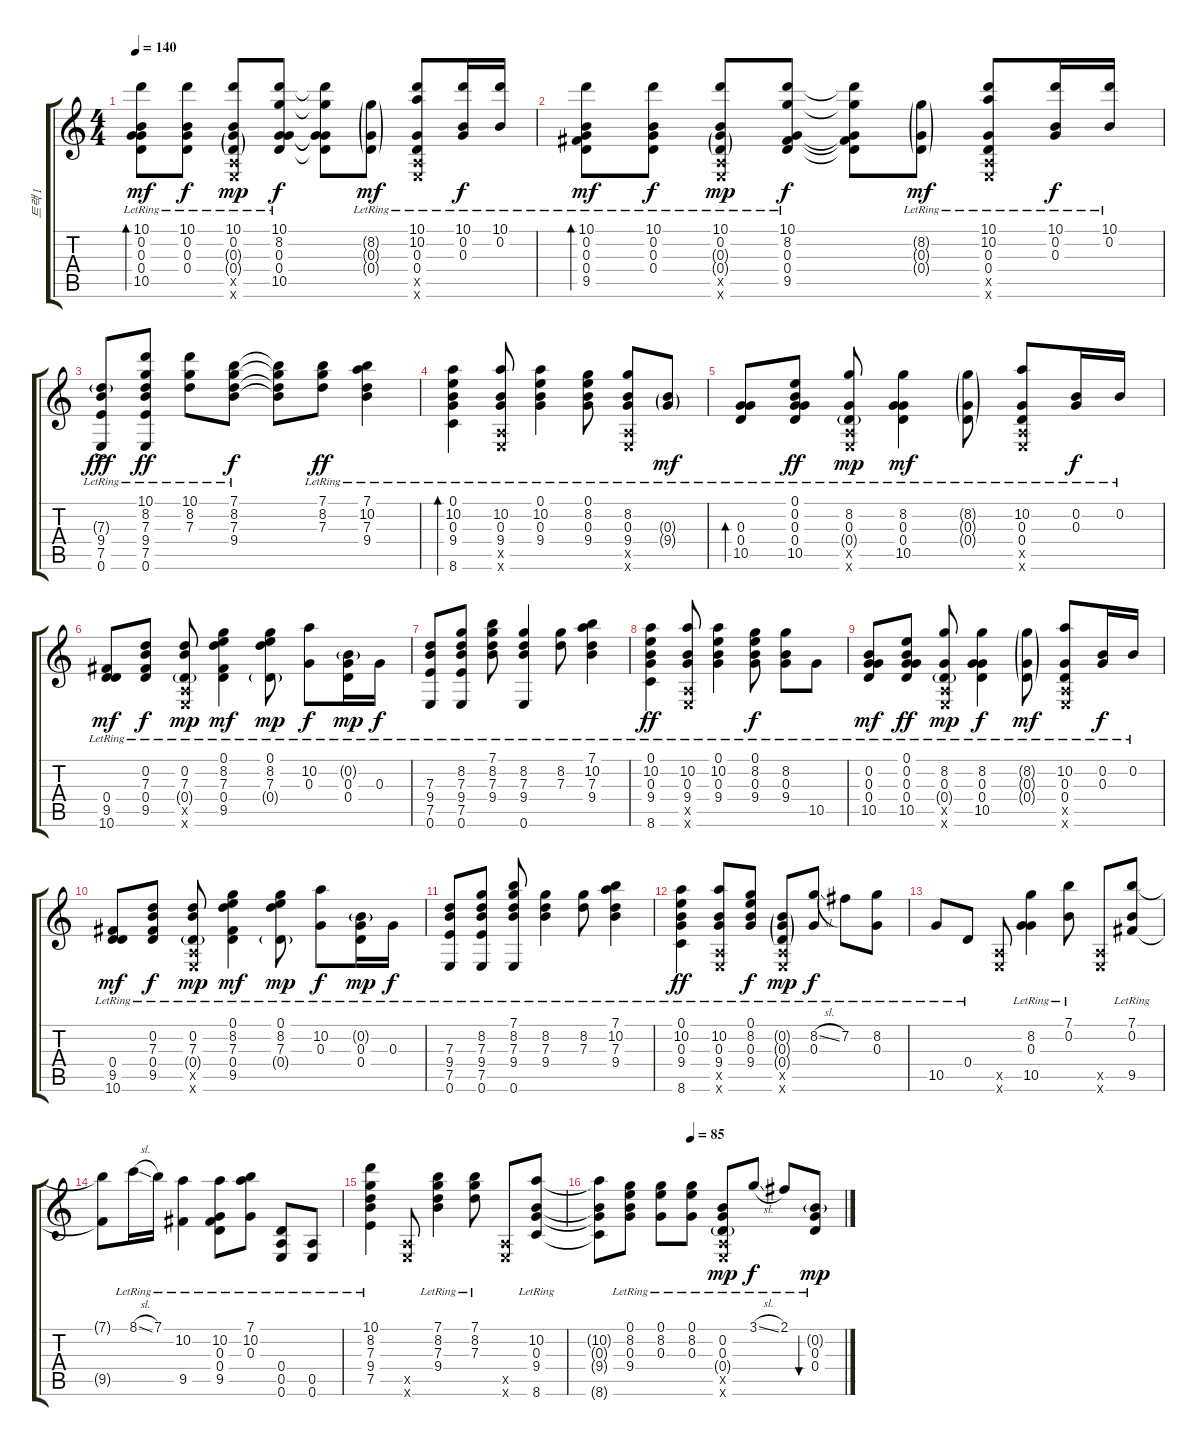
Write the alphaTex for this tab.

\track ("트랙 1" "트랙 1") {instrument acousticguitarsteel}
\staff {score tabs}
\tuning (E4 B3 G3 D3 A2 E2) {hide}
\ts (4 4)
\tempo 140
\clef g2
\ks c
(10.1{lr} 0.2{lr} 0.3{lr} 0.4{lr} 10.5{lr}).8{bd 60 dy mf} (10.1{lr} 0.2{lr} 0.3{lr} 0.4{lr}).8{dy f} (10.1{lr} 0.2{lr} 0.3{g lr} 0.4{g lr} 0.5{x} 0.6{x}).8{dy mp} (10.1{lr} 8.2{lr} 0.3{lr} 0.4{lr} 10.5{lr}).8{dy f} (10.1{t} 8.2{t} 0.3{t} 0.4{t} 10.5{t}).8 (8.2{g lr} 0.3{g lr} 0.4{g lr}).8{dy mf} (10.1{lr} 10.2{lr} 0.3{lr} 0.4{lr} 0.5{x} 0.6{x}).8 (10.1{lr} 0.2{lr} 0.3{lr}).16{dy f} (10.1{lr} 0.2{lr}).16 |
(10.1{lr} 0.2{lr} 0.3{lr} 0.4{lr} 9.5{lr}).8{bd 60 dy mf} (10.1{lr} 0.2{lr} 0.3{lr} 0.4{lr}).8{dy f} (10.1{lr} 0.2{lr} 0.3{g lr} 0.4{g lr} 0.5{x} 0.6{x}).8{dy mp} (10.1{lr} 8.2{lr} 0.3{lr} 0.4{lr} 9.5{lr}).8{dy f} (10.1{t} 8.2{t} 0.3{t} 0.4{t} 9.5{t}).8 (8.2{g lr} 0.3{g lr} 0.4{g lr}).8{dy mf} (10.1{lr} 10.2{lr} 0.3{lr} 0.4{lr} 0.5{x} 0.6{x}).8 (10.1{lr} 0.2{lr} 0.3{lr}).16{dy f} (10.1{lr} 0.2{lr}).16 |
(7.3{g lr} 9.4{lr} 7.5{lr} 0.6{ac lr}).8{dy fff} (10.1{lr} 8.2{lr} 7.3{lr} 9.4{lr} 7.5{lr} 0.6{lr}).8{dy ff} (10.1{lr} 8.2{lr} 7.3{lr}).8 (7.1{lr} 8.2{lr} 7.3{lr} 9.4{lr}).8{dy f} (7.1{t} 8.2{t} 7.3{t} 9.4{t}).8 (7.1{lr} 8.2{lr} 7.3{lr}).8{dy ff} (7.1{lr} 10.2{lr} 7.3{lr} 9.4{lr}).4 |
(0.1{lr} 10.2{lr} 0.3{lr} 9.4{lr} 8.6{lr}).4{bd 240} (10.2{lr} 0.3{lr} 9.4{lr} 0.5{x} 0.6{x}).8 (0.1{lr} 10.2{lr} 0.3{lr} 9.4{lr}).4 (0.1{lr} 8.2{lr} 0.3{lr} 9.4{lr}).8 (8.2{lr} 0.3{lr} 9.4{lr} 0.5{x} 0.6{x}).8 (0.3{g lr} 9.4{g lr}).8{dy mf} |
(0.3{lr} 0.4{lr} 10.5{lr}).8{bd 60} (0.1{lr} 0.2{lr} 0.3{lr} 0.4{lr} 10.5{lr}).8{dy ff} (8.2{lr} 0.3{lr} 0.4{g lr} 0.5{x} 0.6{x}).8{dy mp} (8.2{lr} 0.3{lr} 0.4{lr} 10.5{lr}).4{dy mf} (8.2{g lr} 0.3{g lr} 0.4{g lr}).8 (10.2{lr} 0.3{lr} 0.4{lr} 0.5{x} 0.6{x}).8 (0.2{lr} 0.3{lr}).16{dy f} 0.2{lr}.16 |
(0.4{lr} 9.5{lr} 10.6{lr}).8{dy mf} (0.2{lr} 7.3{lr} 0.4{lr} 9.5{lr}).8{dy f} (0.2{lr} 7.3{lr} 0.4{g lr} 0.5{x} 0.6{x}).8{dy mp} (0.1{lr} 8.2{lr} 7.3{lr} 0.4{lr} 9.5{lr}).4{dy mf} (0.1{lr} 8.2{lr} 7.3{lr} 0.4{g lr}).8{dy mp} (10.2{lr} 0.3{lr}).8{dy f} (0.2{g lr} 0.3{lr} 0.4{lr}).16{dy mp} 0.3{lr}.16{dy f} |
(7.3{lr} 9.4{lr} 7.5{lr} 0.6{lr}).8 (8.2{lr} 7.3{lr} 9.4{lr} 7.5{lr} 0.6{lr}).8 (7.1{lr} 8.2{lr} 7.3{lr} 9.4{lr}).8 (8.2{lr} 7.3{lr} 9.4{lr} 0.6{lr}).4 (8.2{lr} 7.3{lr}).8 (7.1{lr} 10.2{lr} 7.3{lr} 9.4{lr}).4 |
(0.1{lr} 10.2{lr} 0.3{lr} 9.4{lr} 8.6{lr}).4{dy ff} (10.2{lr} 0.3{lr} 9.4{lr} 0.5{x} 0.6{x}).8 (0.1{lr} 10.2{lr} 0.3{lr} 9.4{lr}).4 (0.1{lr} 8.2{lr} 0.3{lr} 9.4{lr}).8{dy f} (8.2{lr} 0.3{lr} 9.4{lr}).8 10.5{lr}.8 |
(0.2{lr} 0.3{lr} 0.4{lr} 10.5{lr}).8{dy mf} (0.1{lr} 0.2{lr} 0.3{lr} 0.4{lr} 10.5{lr}).8{dy ff} (8.2{lr} 0.3{lr} 0.4{g lr} 0.5{x} 0.6{x}).8{dy mp} (8.2{lr} 0.3{lr} 0.4{lr} 10.5{lr}).4{dy f} (8.2{g lr} 0.3{g lr} 0.4{g lr}).8{dy mf} (10.2{lr} 0.3{lr} 0.4{lr} 0.5{x} 0.6{x}).8 (0.2{lr} 0.3{lr}).16{dy f} 0.2{lr}.16 |
(0.4{lr} 9.5{lr} 10.6{lr}).8{dy mf} (0.2{lr} 7.3{lr} 0.4{lr} 9.5{lr}).8{dy f} (0.2{lr} 7.3{lr} 0.4{g lr} 0.5{x} 0.6{x}).8{dy mp} (0.1{lr} 8.2{lr} 7.3{lr} 0.4{lr} 9.5{lr}).4{dy mf} (0.1{lr} 8.2{lr} 7.3{lr} 0.4{g lr}).8{dy mp} (10.2{lr} 0.3{lr}).8{dy f} (0.2{g lr} 0.3{lr} 0.4{lr}).16{dy mp} 0.3{lr}.16{dy f} |
(7.3{lr} 9.4{lr} 7.5{lr} 0.6{lr}).8 (8.2{lr} 7.3{lr} 9.4{lr} 7.5{lr} 0.6{lr}).8 (7.1{lr} 8.2{lr} 7.3{lr} 9.4{lr} 0.6{lr}).8 (8.2{lr} 7.3{lr} 9.4{lr}).4 (8.2{lr} 7.3{lr}).8 (7.1{lr} 10.2{lr} 7.3{lr} 9.4{lr}).4 |
(0.1{lr} 10.2{lr} 0.3{lr} 9.4{lr} 8.6{lr}).4{dy ff} (10.2{lr} 0.3{lr} 9.4{lr} 0.5{x} 0.6{x}).8 (0.1{lr} 8.2{lr} 0.3{lr} 9.4{lr}).8{dy f} (0.2{g lr} 0.3{g lr} 0.4{g lr} 0.5{x} 0.6{x}).8{dy mp} (8.2{sl lr} 0.3{lr}).8{dy f} 7.2{lr}.8 (8.2{lr} 0.3{lr}).8 |
10.5{lr}.8 0.4{lr}.8 (0.5{x} 0.6{x}).8 (8.2{lr} 0.3{lr} 10.5{lr}).4 (7.1{lr} 0.2{lr}).8 (0.5{x} 0.6{x}).8 (7.1{lr} 0.2{lr} 9.5{lr}).8 |
(7.1{t} 9.5{t}).8 8.1{sl lr}.16 7.1{lr}.16 (10.2{lr} 9.5{lr}).4 (10.2{lr} 0.3{lr} 0.4{lr} 9.5{lr}).8 (7.1{lr} 10.2{lr} 0.3{lr}).8 (0.4{lr} 0.5{lr} 0.6{lr}).8 (0.5{lr} 0.6{lr}).8 |
(10.1{lr} 8.2{lr} 7.3{lr} 9.4{lr} 7.5{lr}).4 (0.5{x} 0.6{x}).8 (7.1{lr} 8.2{lr} 7.3{lr} 9.4{lr}).4 (7.1{lr} 8.2{lr} 7.3{lr}).8 (0.5{x} 0.6{x}).8 (10.2{lr} 0.3{lr} 9.4{lr} 8.6{lr}).8 |
\tempo (85 0.375)
(10.2{t} 0.3{t} 9.4{t} 8.6{t}).8 (0.1{lr} 8.2{lr} 0.3{lr} 9.4{lr}).8 (0.1{lr} 8.2{lr} 0.3{lr}).8 (0.1{lr} 8.2{lr} 0.3{lr}).8 (0.2{lr} 0.3{lr} 0.4{g lr} 0.5{x} 0.6{x}).8{dy mp} 3.1{sl lr}.8{dy f} 2.1{lr}.8 (0.2{g lr} 0.3{lr} 0.4{lr}).8{bu 60 dy mp}
